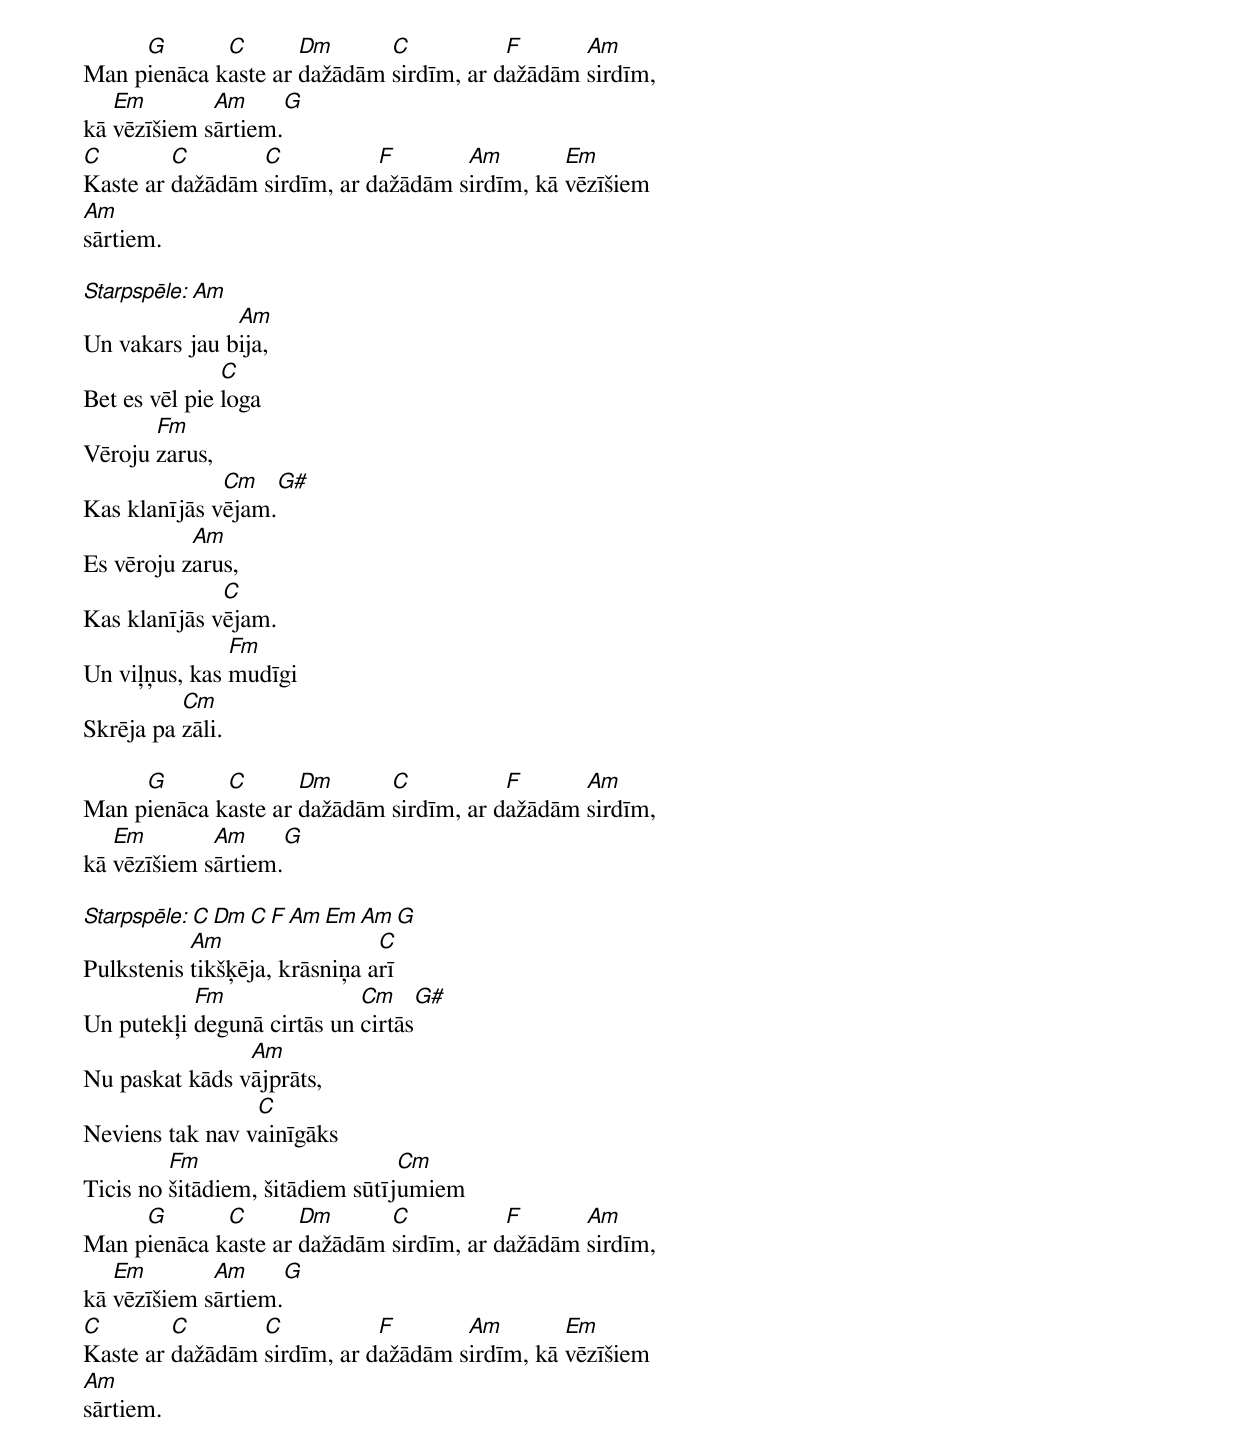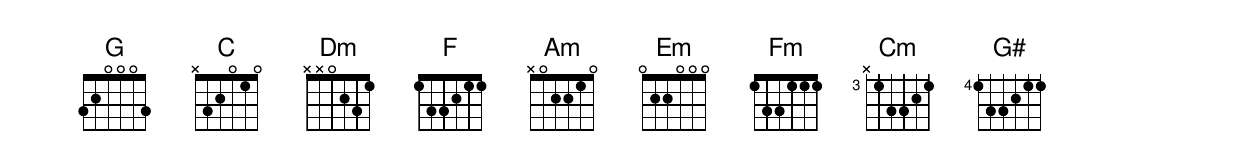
     G       C       Dm      C           F      Am
Man pienāca kaste ar dažādām sirdīm, ar dažādām sirdīm,
   Em        Am       G
kā vēzīšiem sārtiem.
C        C       C           F       Am        Em
Kaste ar dažādām sirdīm, ar dažādām sirdīm, kā vēzīšiem
Am
sārtiem.

Starpspēle: Am
               Am
Un vakars jau bija,
               C
Bet es vēl pie loga
       Fm
Vēroju zarus,
              Cm    G#
Kas klanījās vējam.
           Am
Es vēroju zarus,
              C
Kas klanījās vējam.
               Fm
Un viļņus, kas mudīgi
          Cm
Skrēja pa zāli.

     G       C       Dm      C           F      Am
Man pienāca kaste ar dažādām sirdīm, ar dažādām sirdīm,
   Em        Am       G
kā vēzīšiem sārtiem.

Starpspēle: C Dm C F Am Em Am G
           Am                  C
Pulkstenis tikšķēja, krāsniņa arī
           Fm               Cm     G#
Un putekļi degunā cirtās un cirtās
                Am
Nu paskat kāds vājprāts,
                 C
Neviens tak nav vainīgāks
         Fm                      Cm
Ticis no šitādiem, šitādiem sūtījumiem
     G       C       Dm      C           F      Am
Man pienāca kaste ar dažādām sirdīm, ar dažādām sirdīm,
   Em        Am       G
kā vēzīšiem sārtiem.
C        C       C           F       Am        Em
Kaste ar dažādām sirdīm, ar dažādām sirdīm, kā vēzīšiem
Am
sārtiem.
